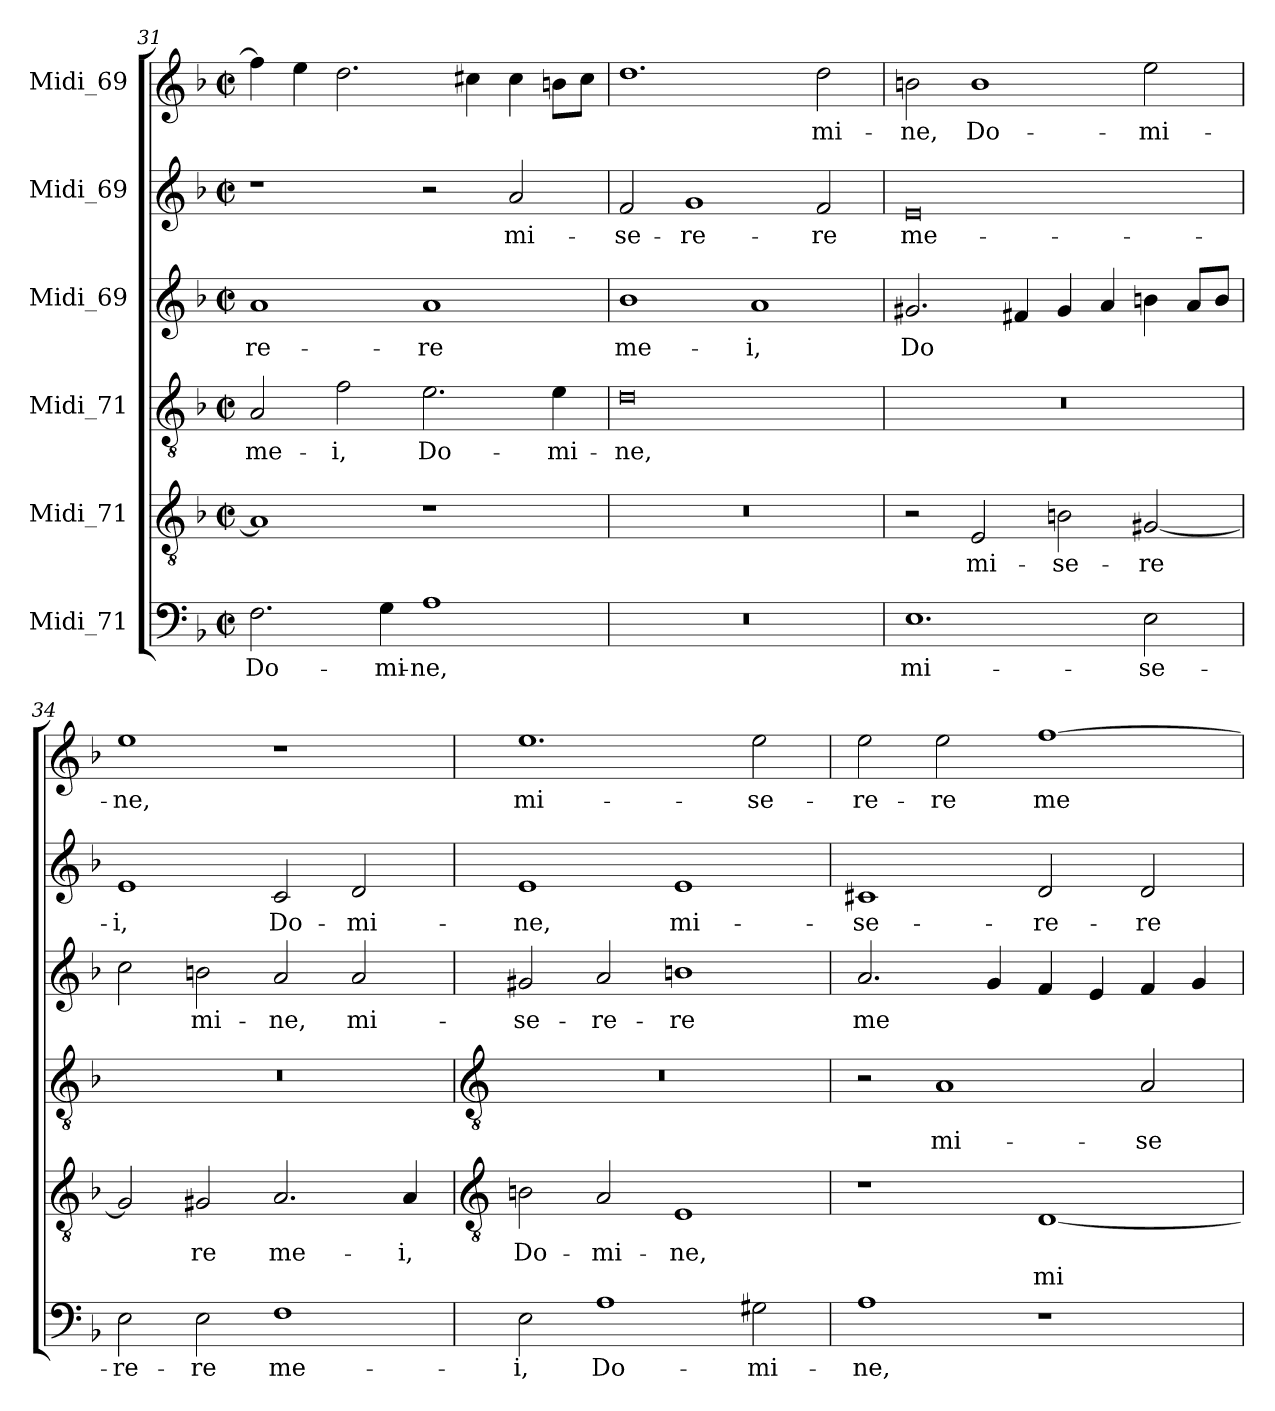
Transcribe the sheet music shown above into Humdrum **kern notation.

**kern	**text	**kern	**text	**text	**kern	**text	**kern	**text	**kern	**text	**kern	**text
*part6	*part6	*part5	*part5	*part5	*part4	*part4	*part3	*part3	*part2	*part2	*part1	*part1
*staff6	*staff6	*staff5	*staff5	*staff5	*staff4	*staff4	*staff3	*staff3	*staff2	*staff2	*staff1	*staff1
*I"Midi_71	*	*I"Midi_71	*	*	*I"Midi_71	*	*I"Midi_69	*	*I"Midi_69	*	*I"Midi_69	*
*clefF4	*	*clefGv2	*	*	*clefGv2	*	*clefG2	*	*clefG2	*	*clefG2	*
*k[b-]	*	*k[b-]	*	*	*k[b-]	*	*k[b-]	*	*k[b-]	*	*k[b-]	*
*F:	*	*F:	*	*	*F:	*	*F:	*	*F:	*	*F:	*
*M4/2	*	*M4/2	*	*	*M4/2	*	*M4/2	*	*M4/2	*	*M4/2	*
*met(c|)	*	*met(c|)	*	*	*met(c|)	*	*met(c|)	*	*met(c|)	*	*met(c|)	*
=31	=31	=31	=31	=31	=31	=31	=31	=31	=31	=31	=31	=31
!	!LO:LY:b	!	!	!	!	!LO:LY:b	!	!LO:LY:b	!	!	!	!
2.F	Do-	1A]	.	.	2A	me-	1a	-re-	1r	.	4ff]	.
.	.	.	.	.	.	.	.	.	.	.	4ee	.
!	!	!	!	!	!	!LO:LY:b	!	!	!	!	!	!
.	.	.	.	.	2f	-i,	.	.	.	.	2.dd	.
!	!LO:LY:b	!	!	!	!	!	!	!	!	!	!	!
4G	-mi-	.	.	.	.	.	.	.	.	.	.	.
!	!LO:LY:b	!	!	!	!	!LO:LY:b	!	!LO:LY:b	!	!	!	!
1A	-ne,	1r	.	.	2.e	Do-	1a	-re	2r	.	.	.
.	.	.	.	.	.	.	.	.	.	.	4cc#	.
!	!	!	!	!	!	!	!	!	!	!LO:LY:b	!	!
.	.	.	.	.	.	.	.	.	2a	mi-	4cc#	.
!	!	!	!	!	!	!LO:LY:b	!	!	!	!	!	!
.	.	.	.	.	4e	-mi-	.	.	.	.	8bL	.
.	.	.	.	.	.	.	.	.	.	.	8cc#J	.
=32	=32	=32	=32	=32	=32	=32	=32	=32	=32	=32	=32	=32
!	!	!	!	!	!	!LO:LY:b	!	!LO:LY:b	!	!LO:LY:b	!	!
0r	.	0r	.	.	0d	-ne,	1b-	me-	2f	-se-	1.dd	.
!	!	!	!	!	!	!	!	!	!	!LO:LY:b	!	!
.	.	.	.	.	.	.	.	.	1g	-re-	.	.
!	!	!	!	!	!	!	!	!LO:LY:b	!	!	!	!
.	.	.	.	.	.	.	1a	-i,	.	.	.	.
!	!	!	!	!	!	!	!	!	!	!LO:LY:b	!	!LO:LY:b
.	.	.	.	.	.	.	.	.	2f	-re	2dd	mi-
=33	=33	=33	=33	=33	=33	=33	=33	=33	=33	=33	=33	=33
!	!LO:LY:b	!	!	!	!	!	!	!LO:LY:b	!	!LO:LY:b	!	!LO:LY:b
1.E	mi-	2r	.	.	0r	.	2.g#X	Do	0e	me-	2bn	-ne,
!	!	!	!LO:LY:b	!	!	!	!	!	!	!	!	!LO:LY:b
.	.	2E	mi-	.	.	.	.	.	.	.	1b	Do-
.	.	.	.	.	.	.	4f#	.	.	.	.	.
!	!	!	!LO:LY:b	!	!	!	!	!	!	!	!	!
.	.	2Bn	-se-	.	.	.	4g#	.	.	.	.	.
.	.	.	.	.	.	.	4a	.	.	.	.	.
!	!LO:LY:b	!	!LO:LY:b	!	!	!	!	!	!	!	!	!LO:LY:b
2E	-se-	[2G#X	-re	.	.	.	4bn	.	.	.	2ee	-mi-
.	.	.	.	.	.	.	8aL	.	.	.	.	.
.	.	.	.	.	.	.	8bJ	.	.	.	.	.
=34	=34	=34	=34	=34	=34	=34	=34	=34	=34	=34	=34	=34
!	!LO:LY:b	!	!	!	!	!	!	!	!	!LO:LY:b	!	!LO:LY:b
2E	-re-	2G#]	.	.	0r	.	2cc	.	1e	-i,	1ee	-ne,
!	!LO:LY:b	!	!LO:LY:b	!	!	!	!	!LO:LY:b	!	!	!	!
2E	-re	2G#	re	.	.	.	2bn	mi-	.	.	.	.
!	!LO:LY:b	!	!LO:LY:b	!	!	!	!	!LO:LY:b	!	!LO:LY:b	!	!
1F	me-	2.A	me-	.	.	.	2a	-ne,	2c	Do-	1r	.
!	!	!	!	!	!	!	!	!LO:LY:b	!	!LO:LY:b	!	!
.	.	.	.	.	.	.	2a	mi-	2d	-mi-	.	.
!	!	!	!LO:LY:b	!	!	!	!	!	!	!	!	!
.	.	4A	-i,	.	.	.	.	.	.	.	.	.
!!LO:LB:g=z
=35	=35	=35	=35	=35	=35	=35	=35	=35	=35	=35	=35	=35
*	*	*clefGv2	*	*	*clefGv2	*	*	*	*	*	*	*
!	!LO:LY:b	!	!LO:LY:b	!	!	!	!	!LO:LY:b	!	!LO:LY:b	!	!LO:LY:b
2E	-i,	2Bn	Do-	.	0r	.	2g#X	-se-	1e	-ne,	1.ee	mi-
!	!LO:LY:b	!	!LO:LY:b	!	!	!	!	!LO:LY:b	!	!	!	!
1A	Do-	2A	-mi-	.	.	.	2a	-re-	.	.	.	.
!	!	!	!LO:LY:b	!	!	!	!	!LO:LY:b	!	!LO:LY:b	!	!
.	.	1E	-ne,	.	.	.	1bn	-re	1e	mi-	.	.
!	!LO:LY:b	!	!	!	!	!	!	!	!	!	!	!LO:LY:b
2G#X	-mi-	.	.	.	.	.	.	.	.	.	2ee	-se-
=36	=36	=36	=36	=36	=36	=36	=36	=36	=36	=36	=36	=36
!	!LO:LY:b	!	!	!	!	!	!	!LO:LY:b	!	!LO:LY:b	!	!LO:LY:b
1A	-ne,	1r	.	.	2r	.	2.a	me	1c#X	-se-	2ee	-re-
!	!	!	!	!	!	!LO:LY:b	!	!	!	!	!	!LO:LY:b
.	.	.	.	.	1A	mi-	.	.	.	.	2ee	-re
.	.	.	.	.	.	.	4g	.	.	.	.	.
!	!	!	!	!LO:LY:b	!	!	!	!	!	!LO:LY:b	!	!LO:LY:b
1r	.	[1D	.	mi-	.	.	4f	.	2d	-re-	[1ff	me
.	.	.	.	.	.	.	4e	.	.	.	.	.
!	!	!	!	!	!	!LO:LY:b	!	!	!	!LO:LY:b	!	!
.	.	.	.	.	2A	-se-	4f	.	2d	-re	.	.
.	.	.	.	.	.	.	4g	.	.	.	.	.
=	=	=	=	=	=	=	=	=	=	=	=	=
*-	*-	*-	*-	*-	*-	*-	*-	*-	*-	*-	*-	*-
